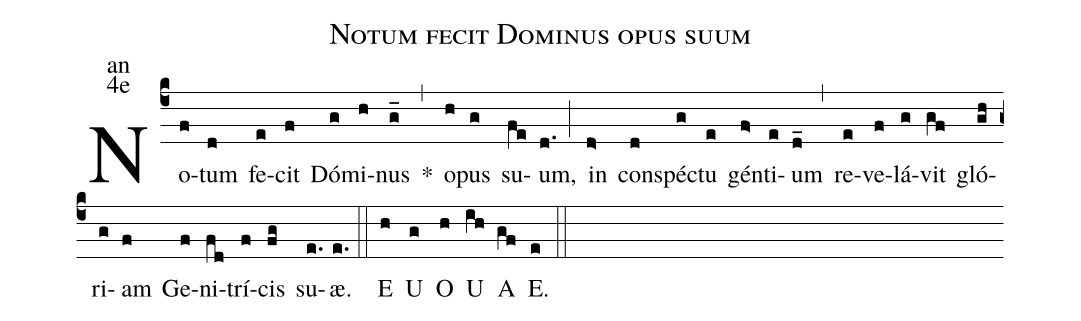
name:Notum fecit Dominus opus suum;
office-part:an;
mode:4e;
%%
(c4) No(f)tum(d) fe(e)cit(f) Dó(g)mi(h)nus(g_) <sp>*</sp>(,) o(h)pus(g) su(fe)um,(d.) (;) in(d>) con(d)spé(g)ctu(e) gén(f>)ti(e)um(d_) (,) re(e)ve(f)lá(g)vit(gf) gló(gh)ri(g)am(f) Ge(f)ni(fd)trí(f)cis(fg) su(e.)æ.(e.) (::)
<eu>E(h) U(g) O(h) U(ih) A(gf) E.(e) </eu>(::)
